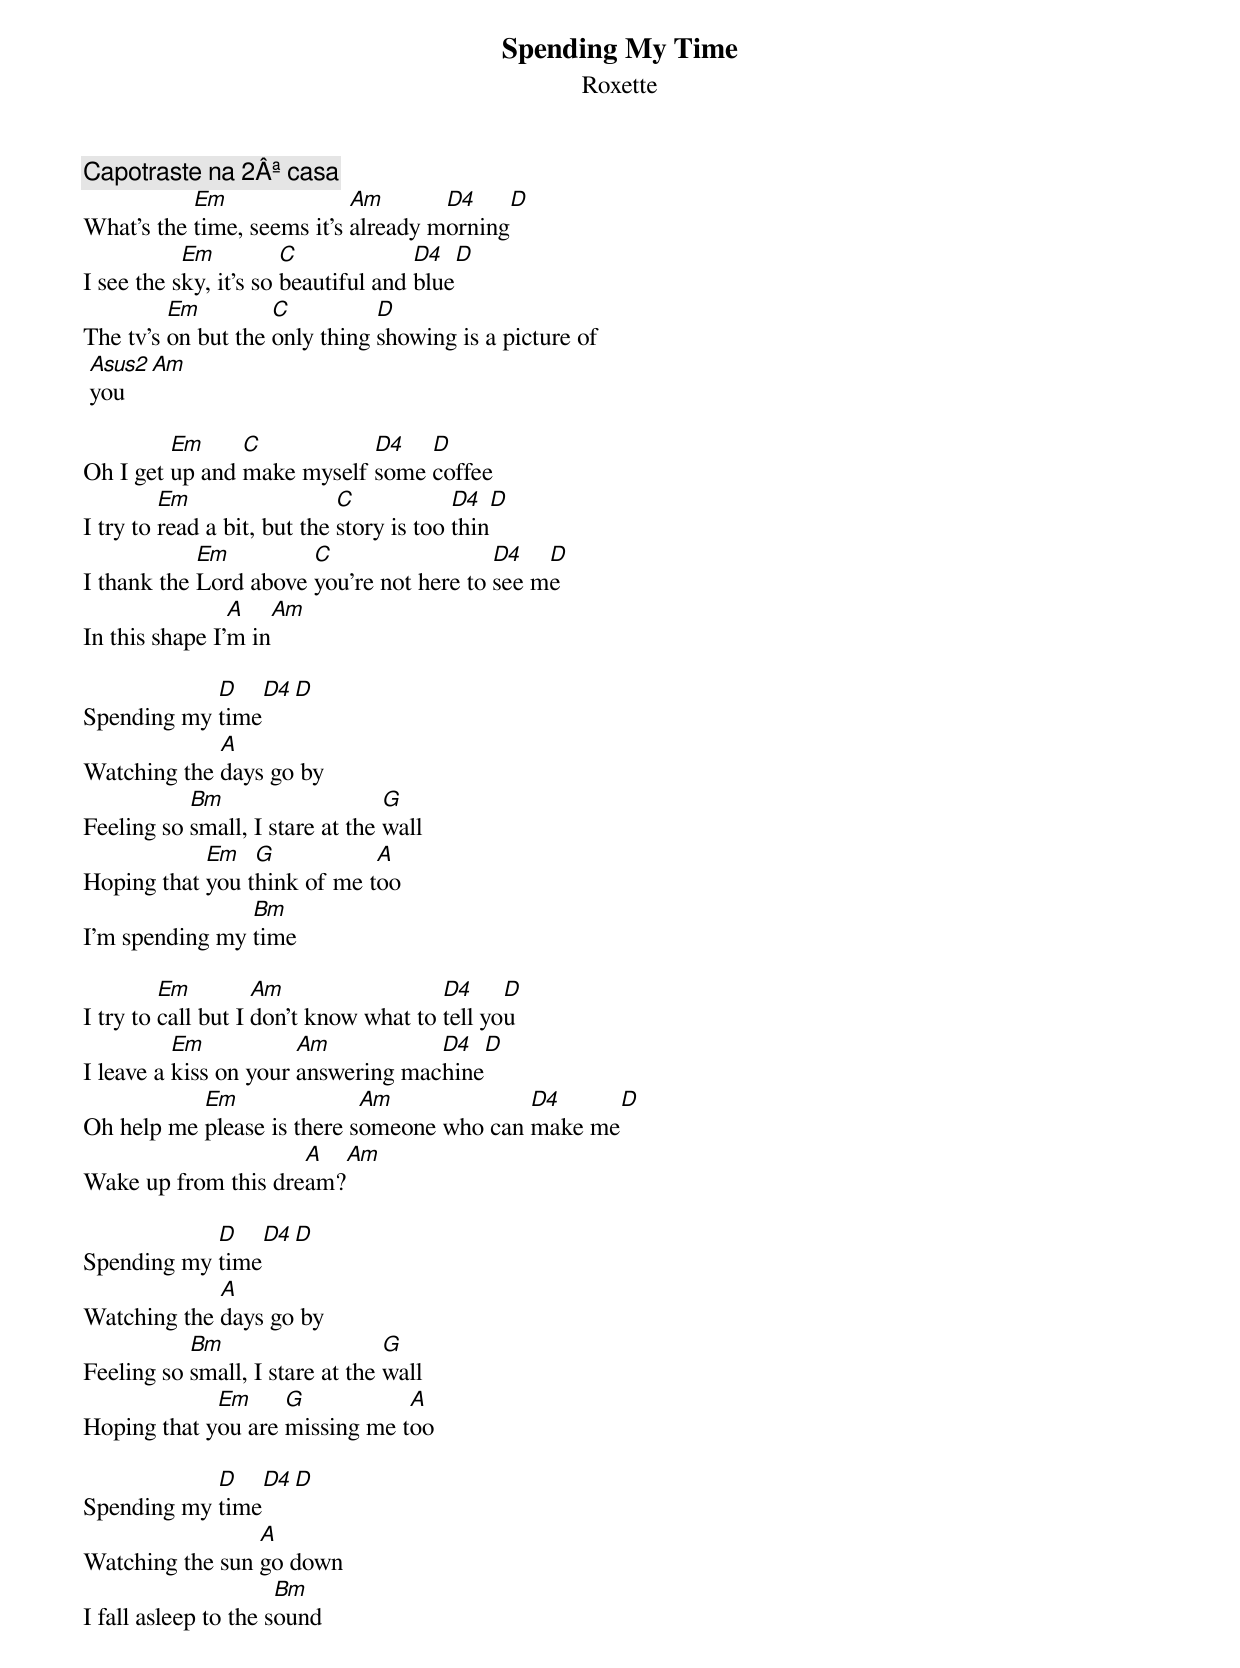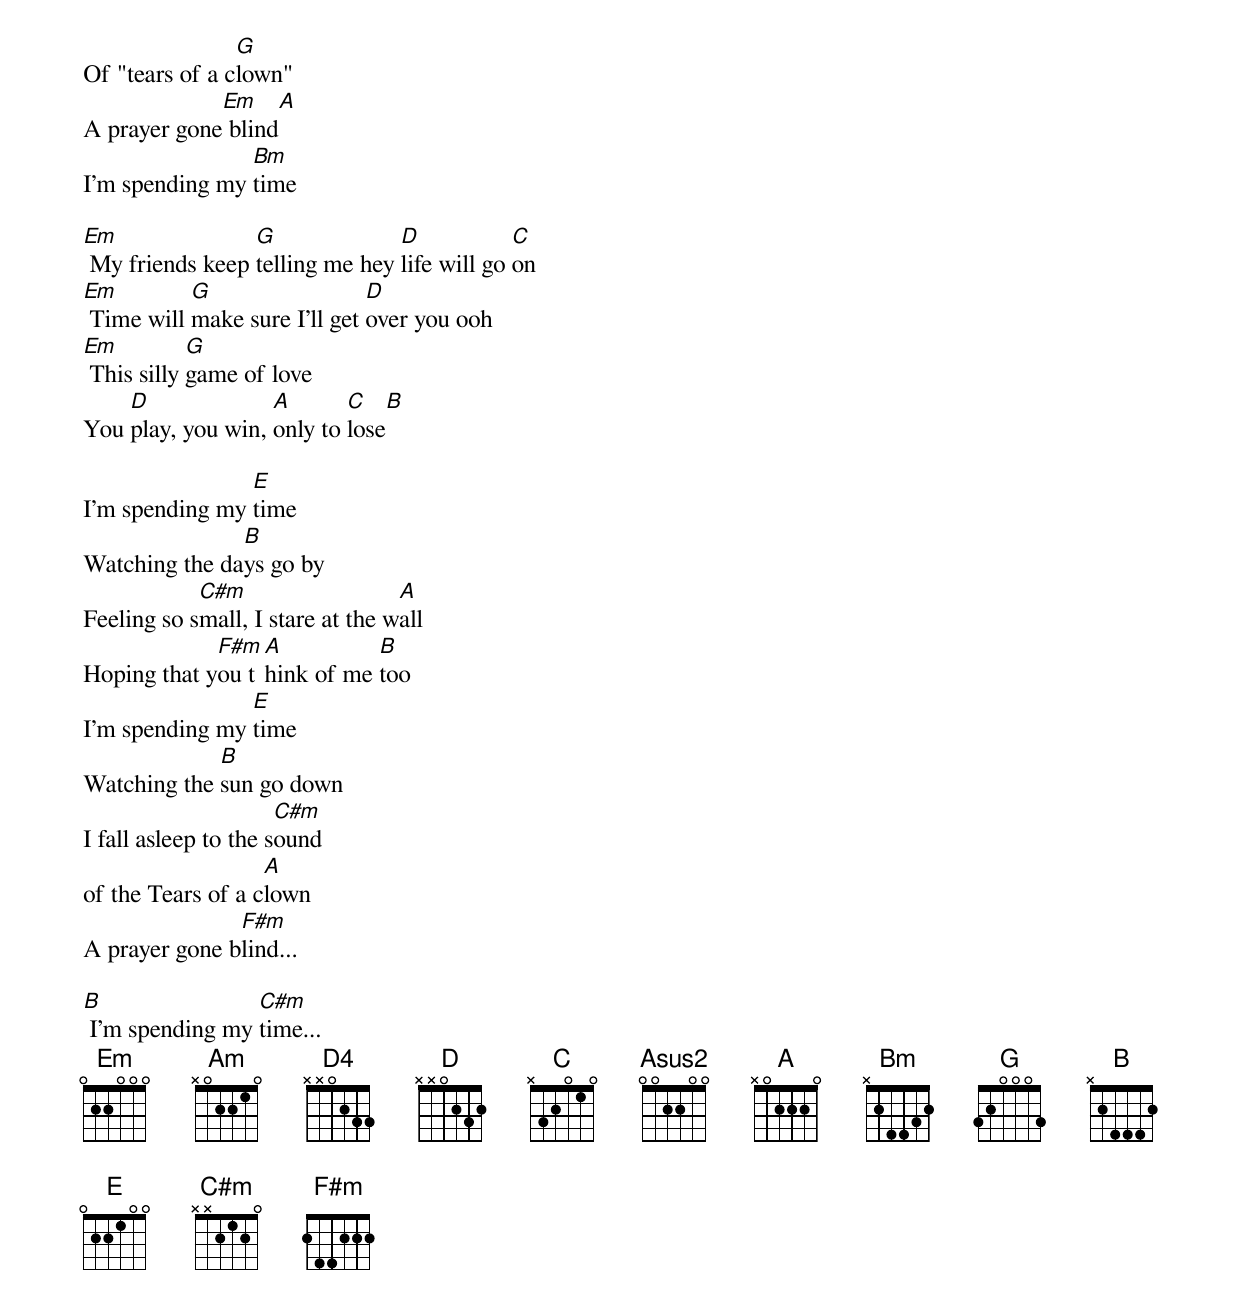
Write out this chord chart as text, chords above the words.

Spending My Time
Roxette

Capotraste na 2Âª casa
           Em               Am       D4      D
What's the time, seems it's already morning
           Em          C             D4     D
I see the sky, it's so beautiful and blue
         Em         C          D
The tv's on but the only thing showing is a picture of
 Asus2       Am
 you

         Em     C           D4   D
Oh I get up and make myself some coffee
         Em                  C            D4   D
I try to read a bit, but the story is too thin
            Em         C                  D4   D
I thank the Lord above you're not here to see me
                A       Am
In this shape I'm in

            D       D4  D
Spending my time
             A
Watching the days go by
           Bm                    G
Feeling so small, I stare at the wall
            Em   G           A
Hoping that you think of me too
                Bm
I'm spending my time

         Em         Am                 D4     D
I try to call but I don't know what to tell you
          Em           Am           D4   D
I leave a kiss on your answering machine
           Em               Am             D4      D
Oh help me please is there someone who can make me
                     A    Am
Wake up from this dream?

            D       D4  D
Spending my time
             A
Watching the days go by
           Bm                    G
Feeling so small, I stare at the wall
             Em     G           A
Hoping that you are missing me too

            D       D4  D
Spending my time
                 A
Watching the sun go down
                      Bm
I fall asleep to the sound
                G
Of "tears of a clown"
             Em     A
A prayer gone blind
                Bm
I'm spending my time

Em               G              D            C
 My friends keep telling me hey life will go on
Em         G                  D
 Time will make sure I'll get over you ooh
Em          G
 This silly game of love
    D              A       C    B
You play, you win, only to lose

                E
I'm spending my time
               B
Watching the days go by
            C#m                   A
Feeling so small, I stare at the wall
             F#m A          B
Hoping that you think of me too
                E
I'm spending my time
             B
Watching the sun go down
                      C#m
I fall asleep to the sound
                   A
of the Tears of a clown
               F#m
A prayer gone blind...

B                C#m
 I'm spending my time...
